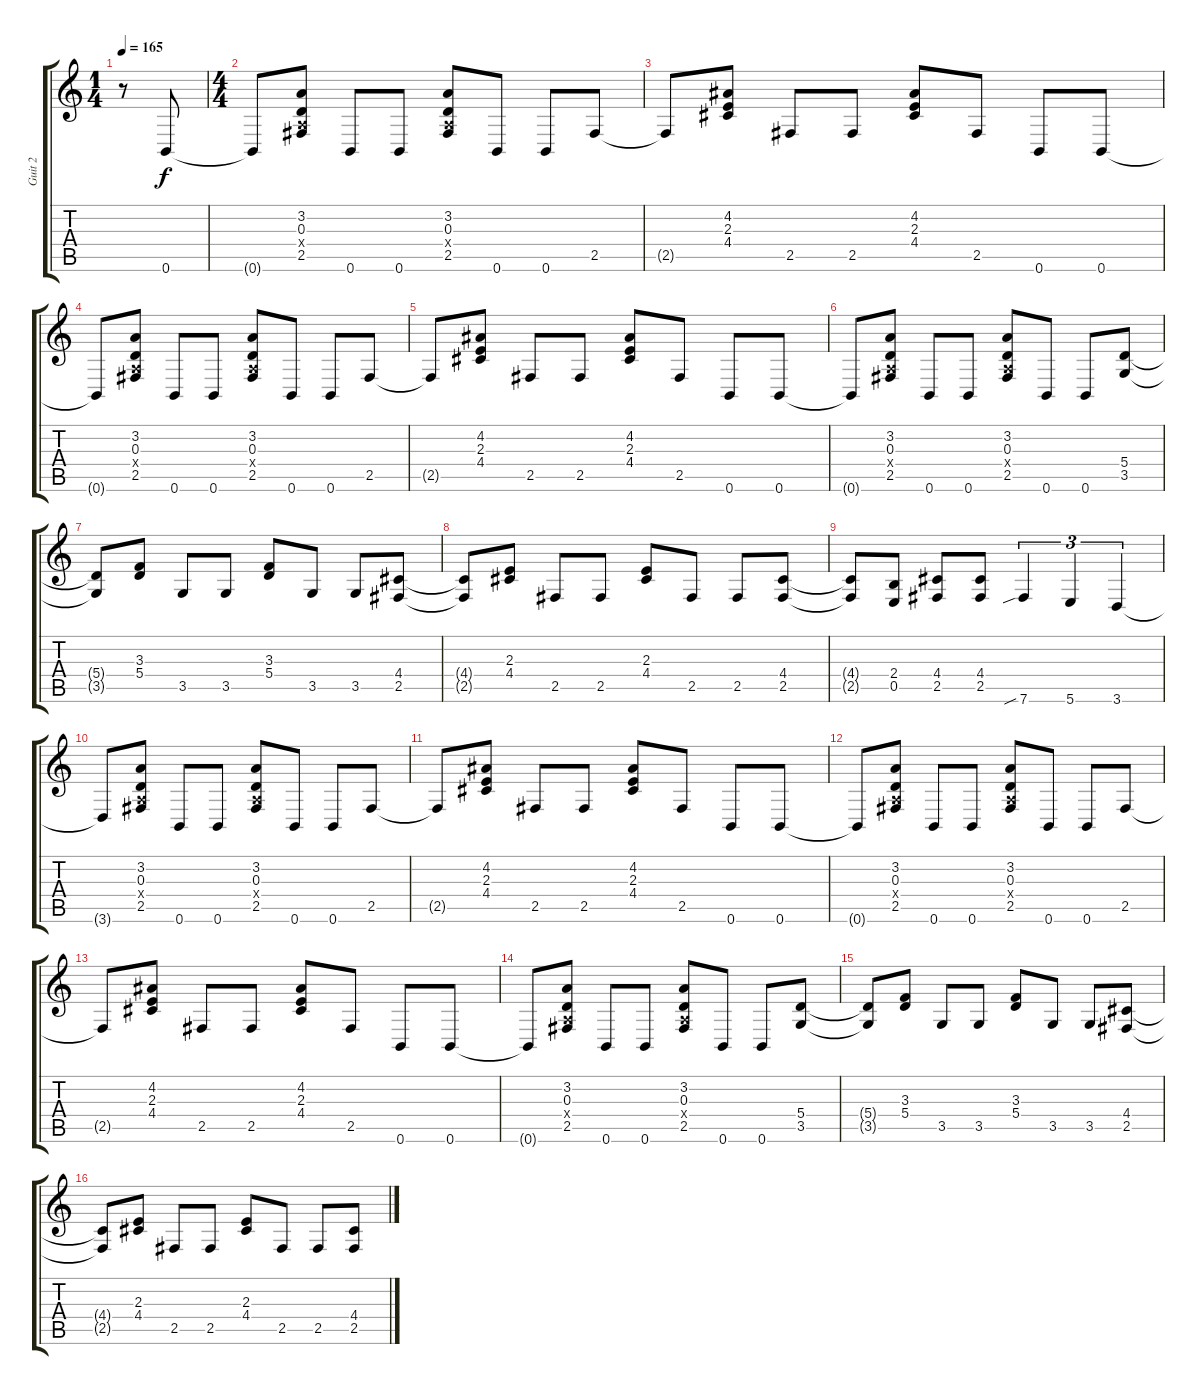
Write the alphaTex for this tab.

\track ("Guit 2" "Guit 2") {instrument distortionguitar}
\staff {score tabs}
\tuning (B3 Gb3 D3 A2 E2 B1) {hide}
\ts (1 4)
\tempo 165
\clef g2
\ks c
r.8{dy f instrument distortionguitar} 0.6.8 |
\ts (4 4)
0.6{t}.8 (3.2 0.3 0.4{x} 2.5).8 0.6.8 0.6.8 (3.2 0.3 0.4{x} 2.5).8 0.6.8 0.6.8 2.5.8 |
2.5{t}.8 (4.2 2.3 4.4).8 2.5.8 2.5.8 (4.2 2.3 4.4).8 2.5.8 0.6.8 0.6.8 |
0.6{t}.8 (3.2 0.3 0.4{x} 2.5).8 0.6.8 0.6.8 (3.2 0.3 0.4{x} 2.5).8 0.6.8 0.6.8 2.5.8 |
2.5{t}.8 (4.2 2.3 4.4).8 2.5.8 2.5.8 (4.2 2.3 4.4).8 2.5.8 0.6.8 0.6.8 |
0.6{t}.8 (3.2 0.3 0.4{x} 2.5).8 0.6.8 0.6.8 (3.2 0.3 0.4{x} 2.5).8 0.6.8 0.6.8 (5.4 3.5).8 |
(5.4{t} 3.5{t}).8 (3.3 5.4).8 3.5.8 3.5.8 (3.3 5.4).8 3.5.8 3.5.8 (4.4 2.5).8 |
(4.4{t} 2.5{t}).8 (2.3 4.4).8 2.5.8 2.5.8 (2.3 4.4).8 2.5.8 2.5.8 (4.4 2.5).8 |
(4.4{t} 2.5{t}).8 (2.4 0.5).8 (4.4 2.5).8 (4.4 2.5).8 7.6{sib}.4{tu (3 2)} 5.6.4{tu (3 2)} 3.6.4{tu (3 2)} |
3.6{t}.8 (3.2 0.3 0.4{x} 2.5).8 0.6.8 0.6.8 (3.2 0.3 0.4{x} 2.5).8 0.6.8 0.6.8 2.5.8 |
2.5{t}.8 (4.2 2.3 4.4).8 2.5.8 2.5.8 (4.2 2.3 4.4).8 2.5.8 0.6.8 0.6.8 |
0.6{t}.8 (3.2 0.3 0.4{x} 2.5).8 0.6.8 0.6.8 (3.2 0.3 0.4{x} 2.5).8 0.6.8 0.6.8 2.5.8 |
2.5{t}.8 (4.2 2.3 4.4).8 2.5.8 2.5.8 (4.2 2.3 4.4).8 2.5.8 0.6.8 0.6.8 |
0.6{t}.8 (3.2 0.3 0.4{x} 2.5).8 0.6.8 0.6.8 (3.2 0.3 0.4{x} 2.5).8 0.6.8 0.6.8 (5.4 3.5).8 |
(5.4{t} 3.5{t}).8 (3.3 5.4).8 3.5.8 3.5.8 (3.3 5.4).8 3.5.8 3.5.8 (4.4 2.5).8 |
(4.4{t} 2.5{t}).8 (2.3 4.4).8 2.5.8 2.5.8 (2.3 4.4).8 2.5.8 2.5.8 (4.4 2.5).8
